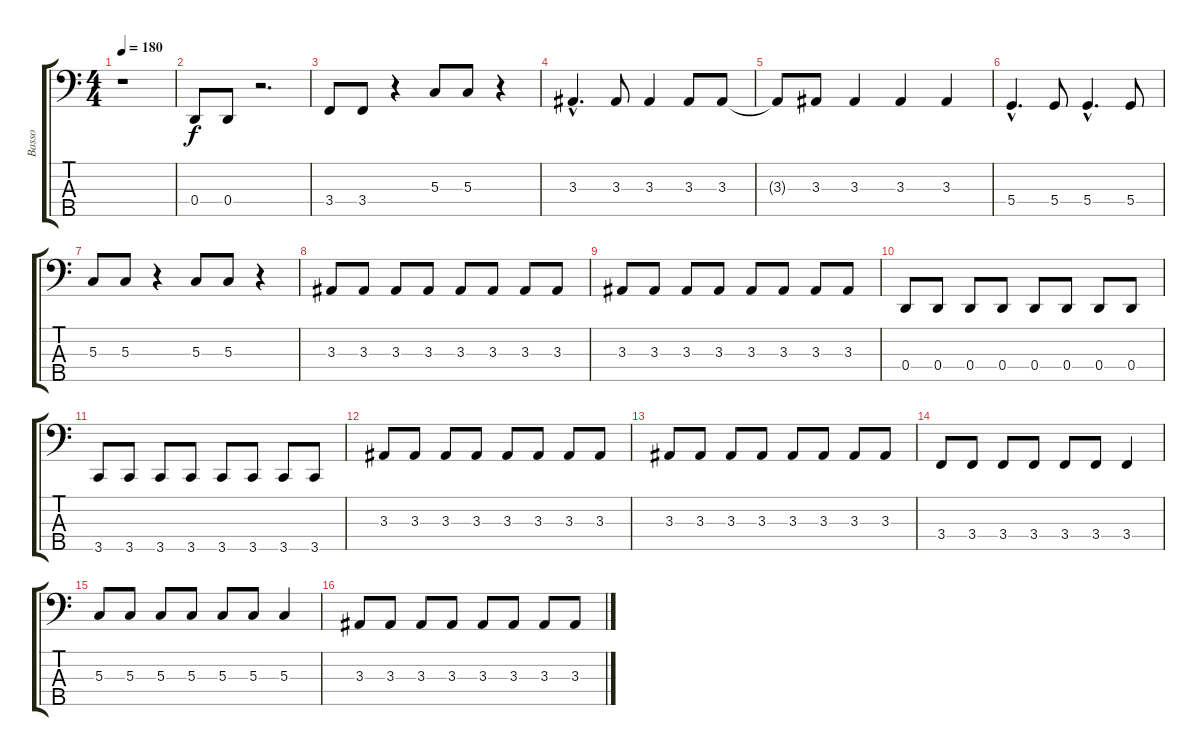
\track ("Basso" "Basso") {instrument electricbassfinger}
\staff {score tabs}
\tuning (F2 C2 G1 D1 A0) {hide}
\ts (4 4)
\tempo 180
\clef f4
\ks c
r.1{dy f} |
0.4.8 0.4.8 r.2{d} |
3.4.8 3.4.8 r.4 5.3.8 5.3.8 r.4 |
3.3{hac}.4{d} 3.3.8 3.3.4 3.3.8 3.3.8 |
3.3{t}.8 3.3.8 3.3.4 3.3.4 3.3.4 |
5.4{hac}.4{d} 5.4.8 5.4{hac}.4{d} 5.4.8 |
5.3.8 5.3.8 r.4 5.3.8 5.3.8 r.4 |
3.3.8{volume 15} 3.3.8 3.3.8 3.3.8 3.3.8 3.3.8 3.3.8 3.3.8 |
3.3.8 3.3.8 3.3.8 3.3.8 3.3.8 3.3.8 3.3.8 3.3.8 |
0.4.8 0.4.8 0.4.8 0.4.8 0.4.8 0.4.8 0.4.8 0.4.8 |
3.5.8 3.5.8 3.5.8 3.5.8 3.5.8 3.5.8 3.5.8 3.5.8 |
3.3.8 3.3.8 3.3.8 3.3.8 3.3.8 3.3.8 3.3.8 3.3.8 |
3.3.8 3.3.8 3.3.8 3.3.8 3.3.8 3.3.8 3.3.8 3.3.8 |
3.4.8 3.4.8 3.4.8 3.4.8 3.4.8 3.4.8 3.4.4 |
5.3.8 5.3.8 5.3.8 5.3.8 5.3.8 5.3.8 5.3.4 |
3.3.8 3.3.8 3.3.8 3.3.8 3.3.8 3.3.8 3.3.8 3.3.8
